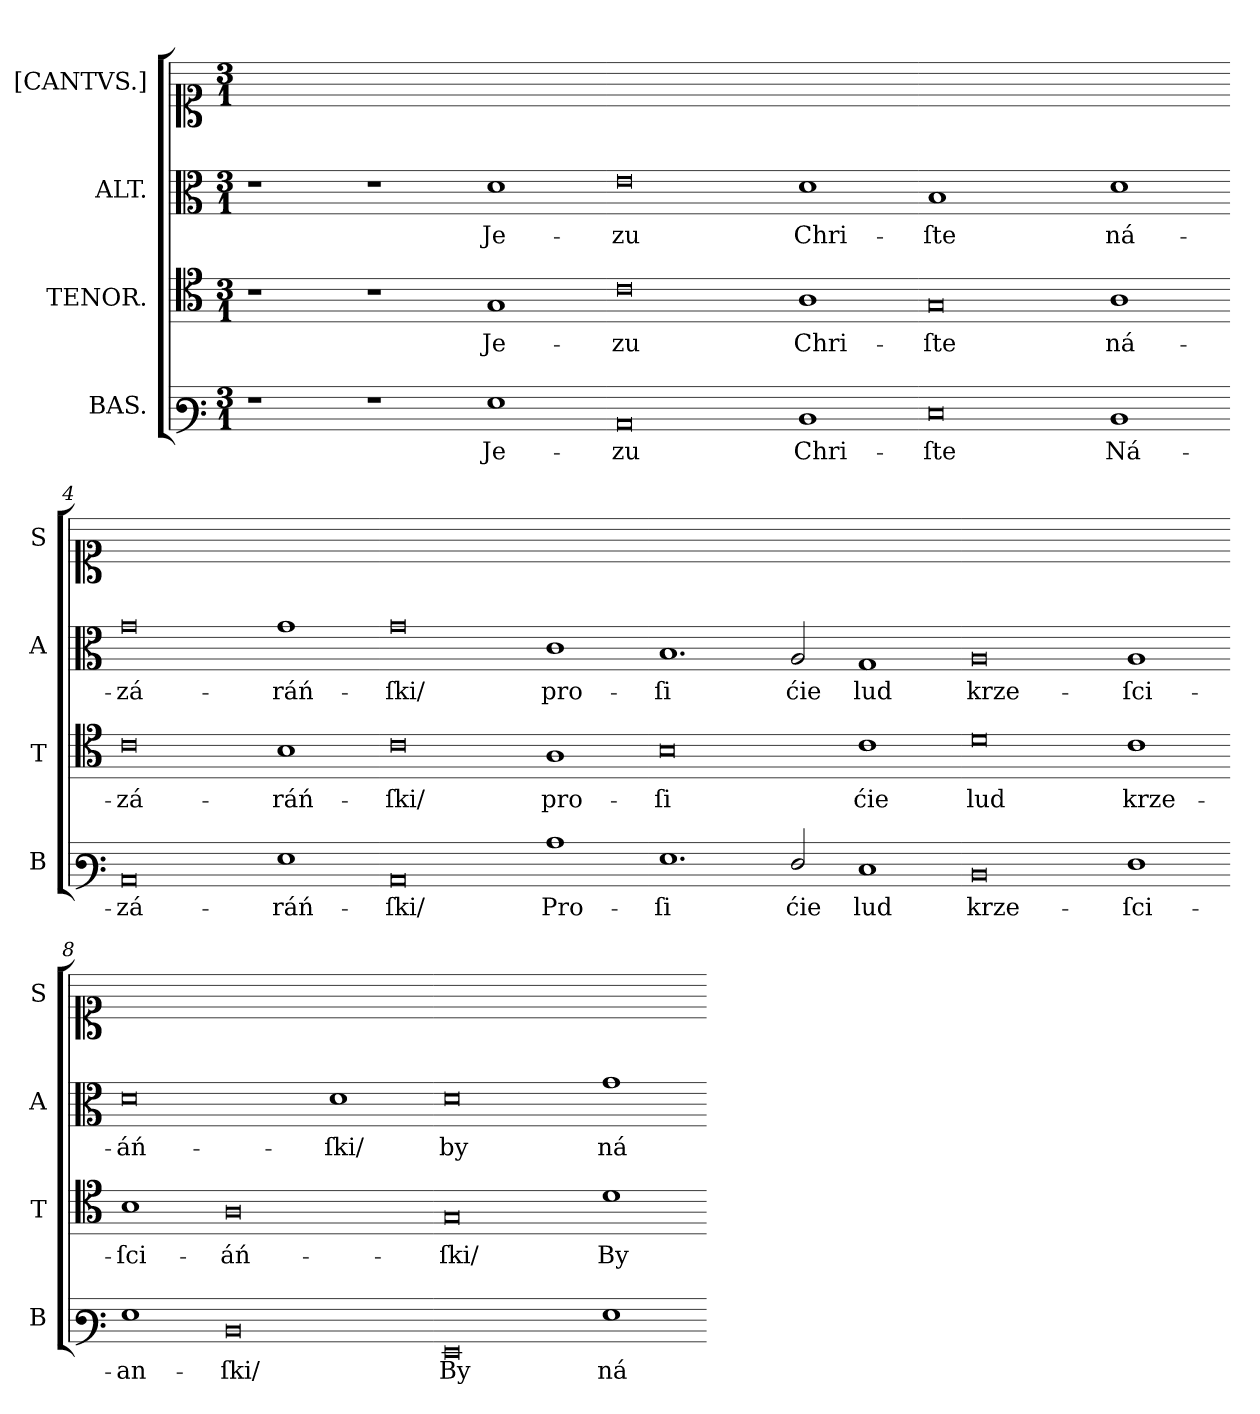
**kern	**text	**kern	**text	**kern	**text	**kern
*part4	*part4	*part3	*part3	*part2	*part2	*part1
*staff4	*staff4	*staff3	*staff3	*staff2	*staff2	*staff1
*I"BAS.	*	*I"TENOR.	*	*I"ALT.	*	*I"[CANTVS.]
*I'B	*	*I'T	*	*I'A	*	*I'S
*clefF3	*	*clefC4	*	*clefC3	*	*clefC1
*k[]	*	*k[]	*	*k[]	*	*k[]
*G:mix	*	*G:mix	*	*G:mix	*	*G:mix
*M3/1	*	*M3/1	*	*M3/1	*	*M3/1
=1	=1	=1	=1	=1	=1	=1
1r	.	1r	.	1r	.	1%3ryy
1r	.	1r	.	1r	.	.
1G	Je-	1G	Je-	1d	Je-	.
=2-	=2-	=2-	=2-	=2-	=2-	=2-
0C	-zu	0c	-zu	0e	-zu	1%3ryy
1D	Chri-	1A	Chri-	1d	Chri-	.
=3-	=3-	=3-	=3-	=3-	=3-	=3-
!	!	!	!	!LO:N:vis=1	!	!
0E	-ſte	0G	-ſte	0B	-ſte	1%3ryy
1D	Ná-	1A	ná-	1d	ná-	.
=4-	=4-	=4-	=4-	=4-	=4-	=4-
0C	-zá-	0c	-zá-	0g	-zá-	1%3ryy
1G	-ráń-	1B	-ráń-	1g	-ráń-	.
=5-	=5-	=5-	=5-	=5-	=5-	=5-
0C	-ſki/	0c	-ſki/	0g	-ſki/	1%3ryy
1c	Pro-	1A	pro-	1c	pro-	.
=6-	=6-	=6-	=6-	=6-	=6-	=6-
1.G	-ſi	0B	-ſi	1.B	-ſi	1%3ryy
2F/	ćie	.	.	2A/	ćie	.
1E	lud	1c	ćie	1G	lud	.
=7-	=7-	=7-	=7-	=7-	=7-	=7-
0D	krze-	0d	lud	0A	krze-	1%3ryy
1F	-ſci-	1c	krze-	1A	-ſci-	.
=8-	=8-	=8-	=8-	=8-	=8-	=8-
1G	-an-	1B	-ſci-	0d	-áń-	1%3ryy
0D	-ſki/	0A	-áń-	.	.	.
.	.	.	.	1d	-ſki/	.
=9-	=9-	=9-	=9-	=9-	=9-	=9-
0GG	By	0G	-ſki/	0d	by	1%3ryy
1G	ná	1d	By	1g	ná	.
=-	=-	=-	=-	=-	=-	=-
*-	*-	*-	*-	*-	*-	*-
